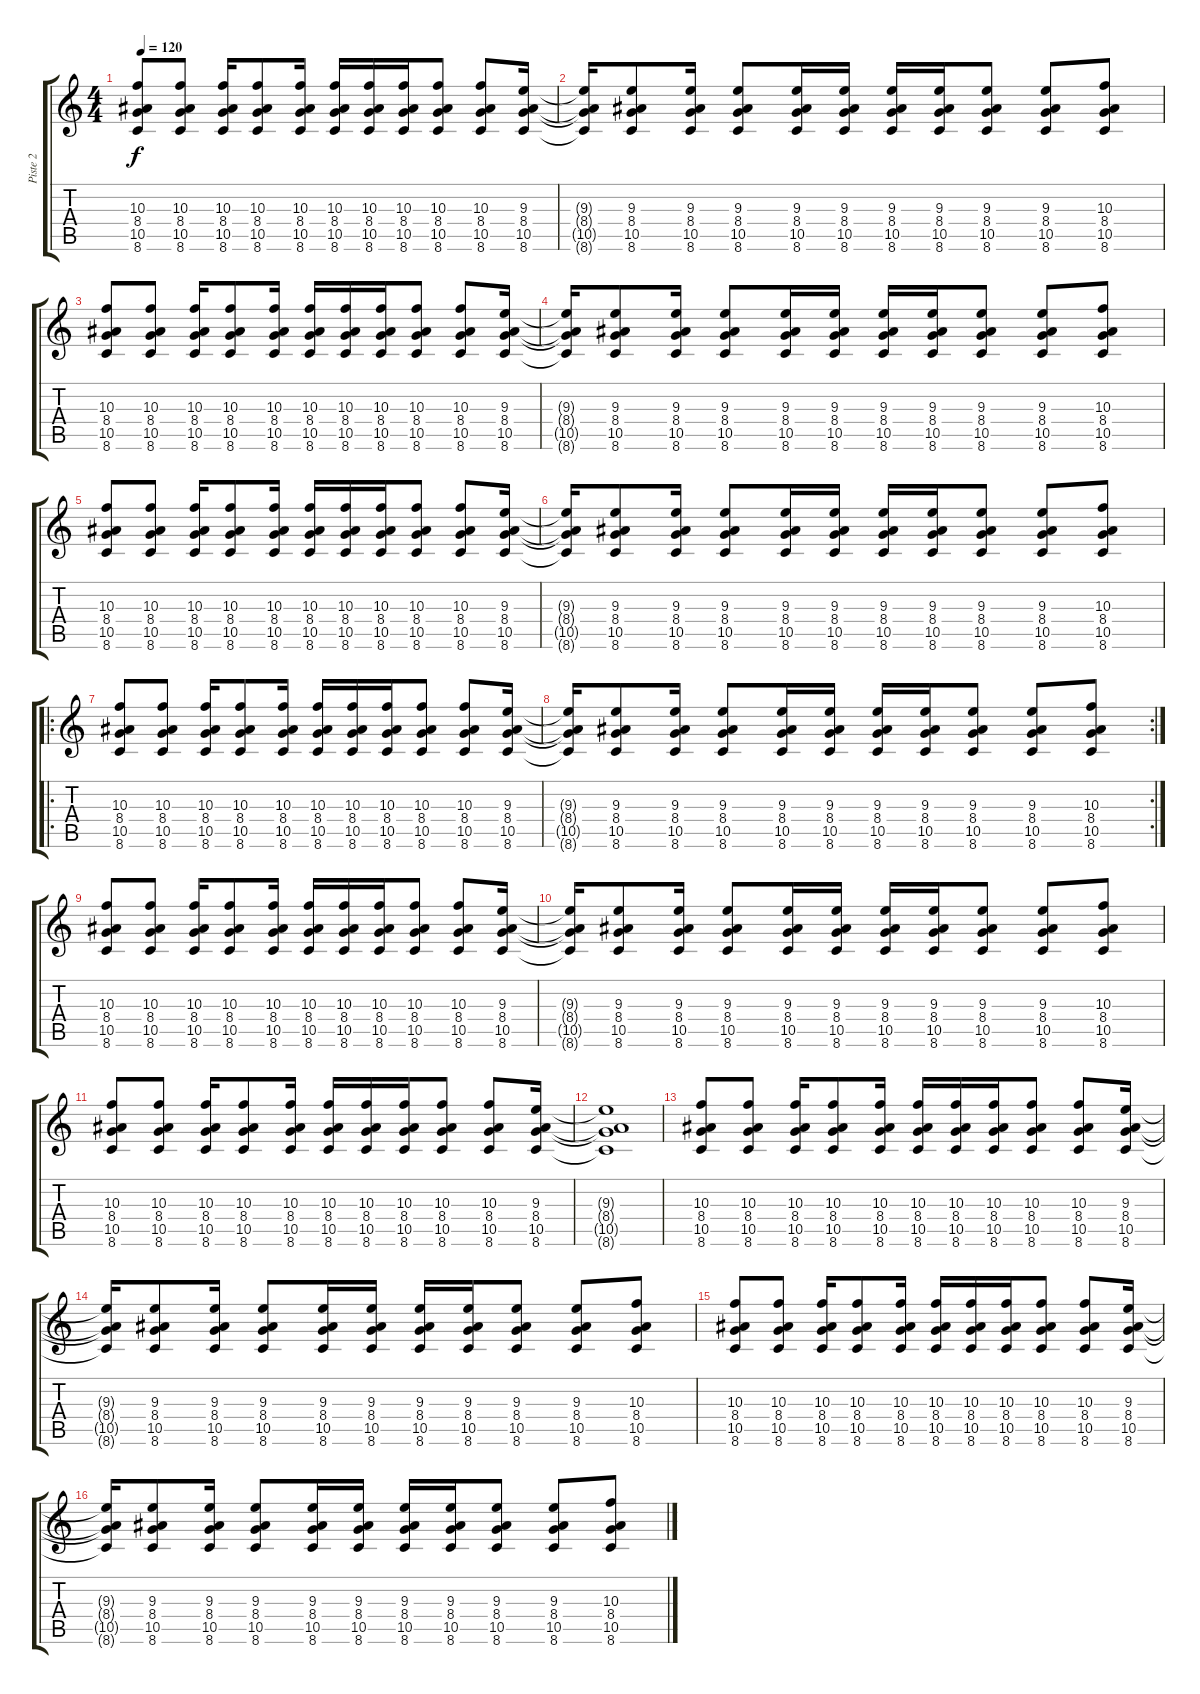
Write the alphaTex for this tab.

\track ("Piste 2" "Piste 2") {instrument acousticguitarnylon}
\staff {score tabs}
\tuning (E4 B3 G3 D3 A2 E2) {hide}
\ts (4 4)
\tempo 120
\clef g2
\ks c
(10.3 8.4 10.5 8.6).8{dy f} (10.3 8.4 10.5 8.6).8 (10.3 8.4 10.5 8.6).16 (10.3 8.4 10.5 8.6).8 (10.3 8.4 10.5 8.6).16 (10.3 8.4 10.5 8.6).16 (10.3 8.4 10.5 8.6).16 (10.3 8.4 10.5 8.6).16 (10.3 8.4 10.5 8.6).8 (10.3 8.4 10.5 8.6).8 (9.3 8.4 10.5 8.6).16 |
(9.3{t} 8.4{t} 10.5{t} 8.6{t}).16 (9.3 8.4 10.5 8.6).8 (9.3 8.4 10.5 8.6).16 (9.3 8.4 10.5 8.6).8 (9.3 8.4 10.5 8.6).16 (9.3 8.4 10.5 8.6).16 (9.3 8.4 10.5 8.6).16 (9.3 8.4 10.5 8.6).16 (9.3 8.4 10.5 8.6).8 (9.3 8.4 10.5 8.6).8 (10.3 8.4 10.5 8.6).8 |
(10.3 8.4 10.5 8.6).8 (10.3 8.4 10.5 8.6).8 (10.3 8.4 10.5 8.6).16 (10.3 8.4 10.5 8.6).8 (10.3 8.4 10.5 8.6).16 (10.3 8.4 10.5 8.6).16 (10.3 8.4 10.5 8.6).16 (10.3 8.4 10.5 8.6).16 (10.3 8.4 10.5 8.6).8 (10.3 8.4 10.5 8.6).8 (9.3 8.4 10.5 8.6).16 |
(9.3{t} 8.4{t} 10.5{t} 8.6{t}).16 (9.3 8.4 10.5 8.6).8 (9.3 8.4 10.5 8.6).16 (9.3 8.4 10.5 8.6).8 (9.3 8.4 10.5 8.6).16 (9.3 8.4 10.5 8.6).16 (9.3 8.4 10.5 8.6).16 (9.3 8.4 10.5 8.6).16 (9.3 8.4 10.5 8.6).8 (9.3 8.4 10.5 8.6).8 (10.3 8.4 10.5 8.6).8 |
(10.3 8.4 10.5 8.6).8 (10.3 8.4 10.5 8.6).8 (10.3 8.4 10.5 8.6).16 (10.3 8.4 10.5 8.6).8 (10.3 8.4 10.5 8.6).16 (10.3 8.4 10.5 8.6).16 (10.3 8.4 10.5 8.6).16 (10.3 8.4 10.5 8.6).16 (10.3 8.4 10.5 8.6).8 (10.3 8.4 10.5 8.6).8 (9.3 8.4 10.5 8.6).16 |
(9.3{t} 8.4{t} 10.5{t} 8.6{t}).16{volume 8} (9.3 8.4 10.5 8.6).8 (9.3 8.4 10.5 8.6).16 (9.3 8.4 10.5 8.6).8 (9.3 8.4 10.5 8.6).16 (9.3 8.4 10.5 8.6).16 (9.3 8.4 10.5 8.6).16 (9.3 8.4 10.5 8.6).16 (9.3 8.4 10.5 8.6).8 (9.3 8.4 10.5 8.6).8 (10.3 8.4 10.5 8.6).8 |
\ro
(10.3 8.4 10.5 8.6).8{volume 16} (10.3 8.4 10.5 8.6).8 (10.3 8.4 10.5 8.6).16 (10.3 8.4 10.5 8.6).8 (10.3 8.4 10.5 8.6).16 (10.3 8.4 10.5 8.6).16 (10.3 8.4 10.5 8.6).16 (10.3 8.4 10.5 8.6).16 (10.3 8.4 10.5 8.6).8 (10.3 8.4 10.5 8.6).8 (9.3 8.4 10.5 8.6).16 |
\rc 2
(9.3{t} 8.4{t} 10.5{t} 8.6{t}).16 (9.3 8.4 10.5 8.6).8 (9.3 8.4 10.5 8.6).16 (9.3 8.4 10.5 8.6).8 (9.3 8.4 10.5 8.6).16 (9.3 8.4 10.5 8.6).16 (9.3 8.4 10.5 8.6).16 (9.3 8.4 10.5 8.6).16 (9.3 8.4 10.5 8.6).8 (9.3 8.4 10.5 8.6).8 (10.3 8.4 10.5 8.6).8 |
(10.3 8.4 10.5 8.6).8{volume 11} (10.3 8.4 10.5 8.6).8 (10.3 8.4 10.5 8.6).16 (10.3 8.4 10.5 8.6).8 (10.3 8.4 10.5 8.6).16 (10.3 8.4 10.5 8.6).16 (10.3 8.4 10.5 8.6).16 (10.3 8.4 10.5 8.6).16 (10.3 8.4 10.5 8.6).8 (10.3 8.4 10.5 8.6).8 (9.3 8.4 10.5 8.6).16 |
(9.3{t} 8.4{t} 10.5{t} 8.6{t}).16 (9.3 8.4 10.5 8.6).8 (9.3 8.4 10.5 8.6).16 (9.3 8.4 10.5 8.6).8 (9.3 8.4 10.5 8.6).16 (9.3 8.4 10.5 8.6).16 (9.3 8.4 10.5 8.6).16 (9.3 8.4 10.5 8.6).16 (9.3 8.4 10.5 8.6).8 (9.3 8.4 10.5 8.6).8 (10.3 8.4 10.5 8.6).8 |
(10.3 8.4 10.5 8.6).8 (10.3 8.4 10.5 8.6).8 (10.3 8.4 10.5 8.6).16 (10.3 8.4 10.5 8.6).8 (10.3 8.4 10.5 8.6).16 (10.3 8.4 10.5 8.6).16 (10.3 8.4 10.5 8.6).16 (10.3 8.4 10.5 8.6).16 (10.3 8.4 10.5 8.6).8 (10.3 8.4 10.5 8.6).8 (9.3 8.4 10.5 8.6).16 |
(9.3{t} 8.4{t} 10.5{t} 8.6{t}).1 |
(10.3 8.4 10.5 8.6).8 (10.3 8.4 10.5 8.6).8 (10.3 8.4 10.5 8.6).16 (10.3 8.4 10.5 8.6).8 (10.3 8.4 10.5 8.6).16 (10.3 8.4 10.5 8.6).16 (10.3 8.4 10.5 8.6).16 (10.3 8.4 10.5 8.6).16 (10.3 8.4 10.5 8.6).8 (10.3 8.4 10.5 8.6).8 (9.3 8.4 10.5 8.6).16 |
(9.3{t} 8.4{t} 10.5{t} 8.6{t}).16 (9.3 8.4 10.5 8.6).8 (9.3 8.4 10.5 8.6).16 (9.3 8.4 10.5 8.6).8 (9.3 8.4 10.5 8.6).16 (9.3 8.4 10.5 8.6).16 (9.3 8.4 10.5 8.6).16 (9.3 8.4 10.5 8.6).16 (9.3 8.4 10.5 8.6).8 (9.3 8.4 10.5 8.6).8 (10.3 8.4 10.5 8.6).8 |
(10.3 8.4 10.5 8.6).8 (10.3 8.4 10.5 8.6).8 (10.3 8.4 10.5 8.6).16 (10.3 8.4 10.5 8.6).8 (10.3 8.4 10.5 8.6).16 (10.3 8.4 10.5 8.6).16 (10.3 8.4 10.5 8.6).16 (10.3 8.4 10.5 8.6).16 (10.3 8.4 10.5 8.6).8 (10.3 8.4 10.5 8.6).8 (9.3 8.4 10.5 8.6).16 |
(9.3{t} 8.4{t} 10.5{t} 8.6{t}).16 (9.3 8.4 10.5 8.6).8 (9.3 8.4 10.5 8.6).16 (9.3 8.4 10.5 8.6).8 (9.3 8.4 10.5 8.6).16 (9.3 8.4 10.5 8.6).16 (9.3 8.4 10.5 8.6).16 (9.3 8.4 10.5 8.6).16 (9.3 8.4 10.5 8.6).8 (9.3 8.4 10.5 8.6).8 (10.3 8.4 10.5 8.6).8
